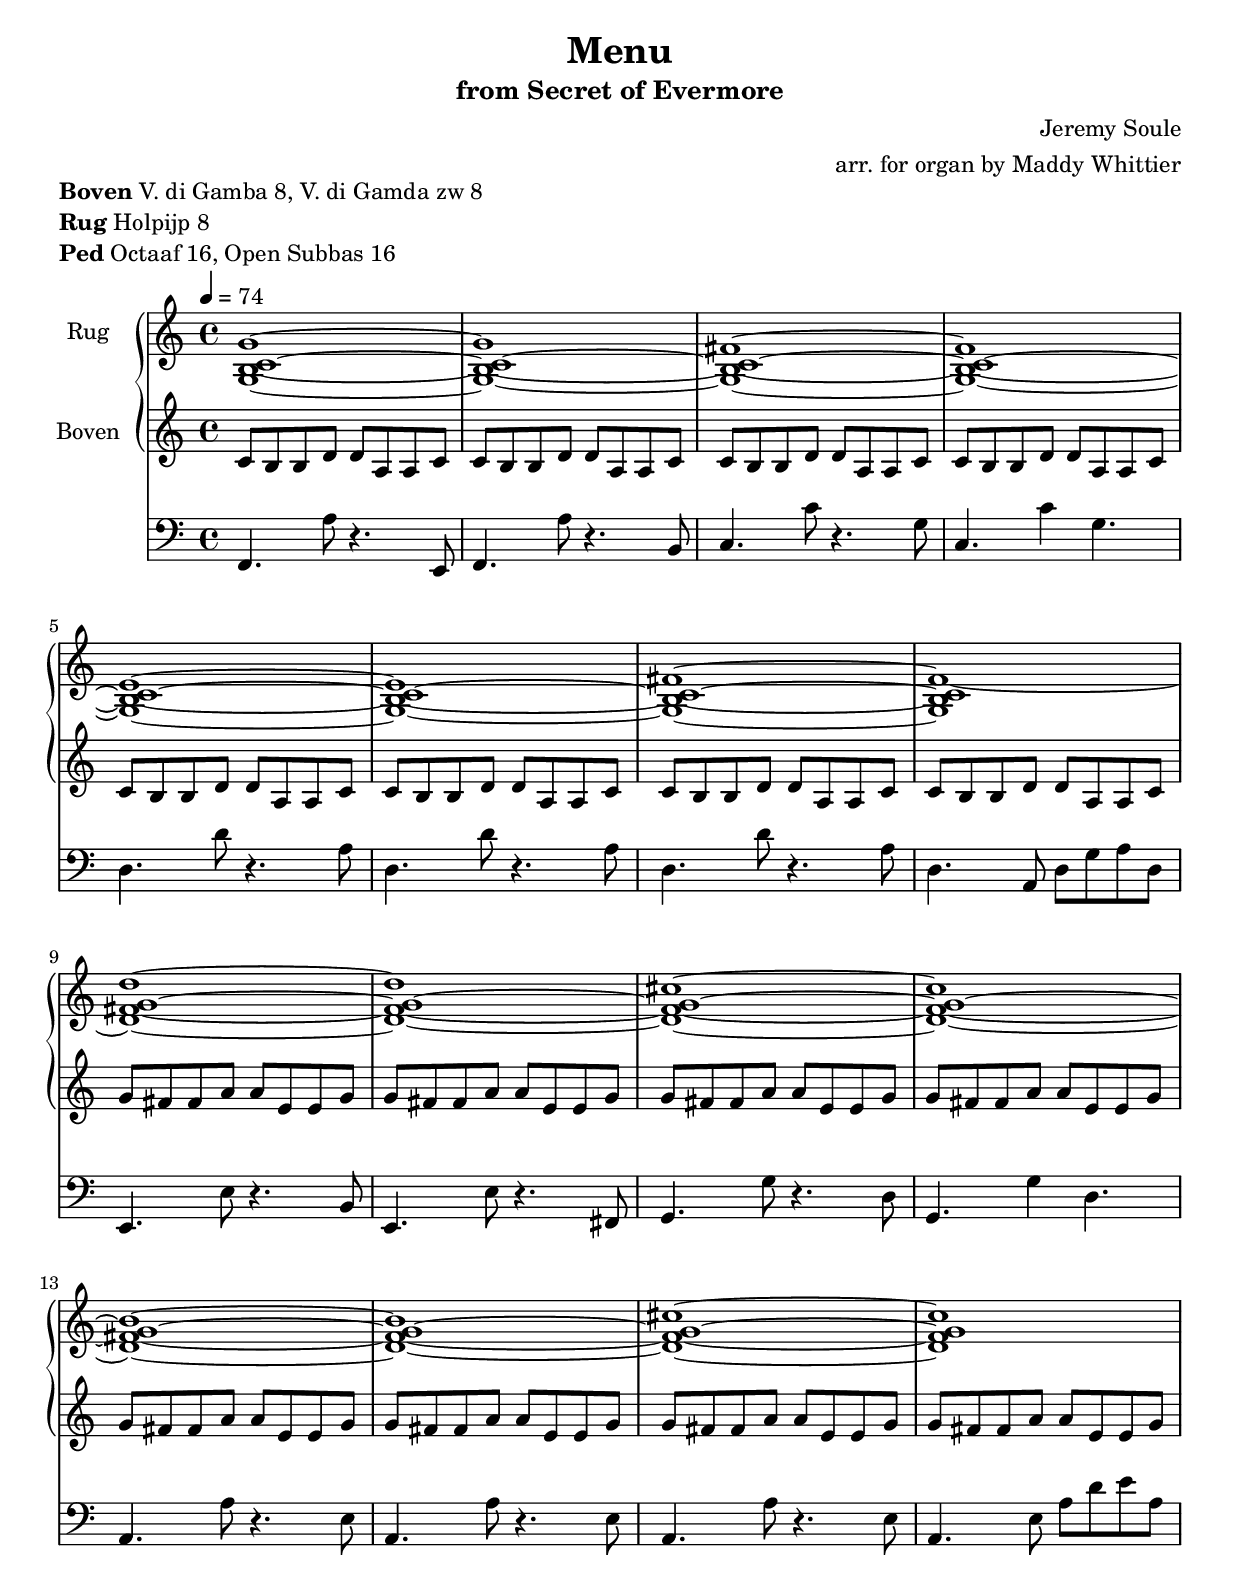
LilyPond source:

\version "2.23.13"
\include "english.ly"

\header {
  title = "Menu"
  subtitle = "from Secret of Evermore"
  composer = "Jeremy Soule"
  arranger = "arr. for organ by Maddy Whittier"
}

\score {
  \header {
    piece = \markup {
      \column {
        \line { \bold Boven V. di Gamba 8, V. di Gamda zw 8 }
        \line { \bold Rug Holpijp 8 }
        \line { \bold Ped Octaaf 16, Open Subbas 16 }
      }
    }
  }
  <<
    \new PianoStaff <<
      \new Staff
      \with { instrumentName = "Rug" }
      \relative {
        \tempo 4 = 74
        \time 4/4
        \key c \major

        \repeat unfold 2 { <g' c, b g>1 ~ }
        \repeat unfold 2 { <fs c b g> ~ }
        \repeat unfold 2 { <e c b g> ~ }
        \repeat unfold 2 { <fs c b g> ~ }

        \repeat unfold 2 { <d' g, fs d>1 ~ }
        \repeat unfold 2 { <cs g fs d> ~ }
        \repeat unfold 2 { <b g fs d> ~ }
        \repeat unfold 2 { <cs g fs d> ~ }
      }

      % melody
      \new Staff
      \with { instrumentName = "Boven" }
      \relative c' {
        \time 4/4
        \key c \major

        \repeat unfold 8 { c8 b b d d a a c }
        \repeat unfold 8 { g' fs fs a a e e g }
      }
    >>

    % pedal
    \new Staff \relative {
      \time 4/4
      \key c \major
      \clef bass

      f,4. a'8 r4. e,8
      f4. a'8 r4. b,8
      c4. c'8 r4. g8
      c,4. c'4 g4.
      d4. d'8 r4. a8
      d,4. d'8 r4. a8
      d,4. d'8 r4. a8
      d,4. a8 d g a d,

      % m9
      e,4. e'8 r4. b8
      e,4. e'8 r4. fs,8
      g4. g'8 r4. d8
      g,4. g'4 d4.

      % m13
      a4. a'8 r4. e8
      a,4. a'8 r4. e8
      a,4. a'8 r4. e8
      a,4. e'8 a d e a,
    }
  >>
}
